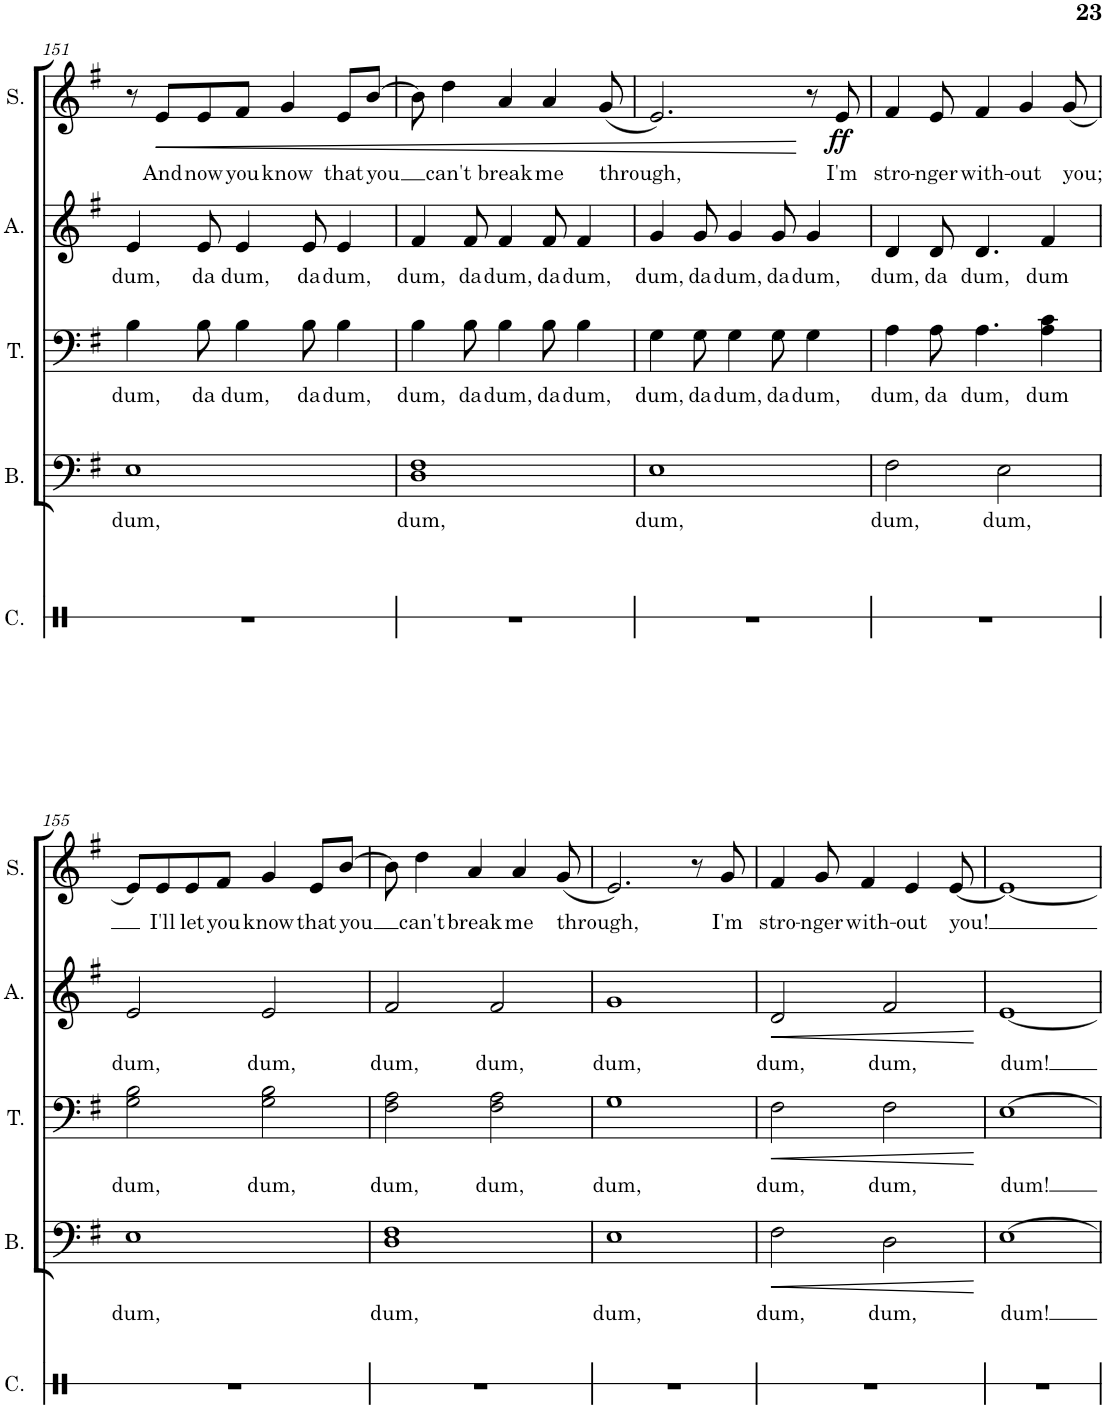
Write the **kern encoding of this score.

**kern	**kern	**text	**dynam	**kern	**text	**dynam	**kern	**text	**dynam	**kern	**text	**dynam
*part5	*part4	*part4	*part4	*part3	*part3	*part3	*part2	*part2	*part2	*part1	*part1	*part1
*staff5	*staff4	*staff4	*staff4	*staff3	*staff3	*staff3	*staff2	*staff2	*staff2	*staff1	*staff1	*staff1
*I"Claps	*I"Bass	*	*	*I"Tenor	*	*	*I"Alto	*	*	*I"Soprano	*	*
*I'C.	*I'B.	*	*	*I'T.	*	*	*I'A.	*	*	*I'S.	*	*
!!LO:PB:g=z
*clefX	*clefF4	*	*	*clefF4	*	*	*clefG2	*	*	*clefG2	*	*
*k[]	*k[f#]	*	*	*k[f#]	*	*	*k[f#]	*	*	*k[f#]	*	*
*M4/4	*M4/4	*	*	*M4/4	*	*	*M4/4	*	*	*M4/4	*	*
=151	=151	=151	=151	=151	=151	=151	=151	=151	=151	=151	=151	=151
!	!	!LO:LY:b	!	!	!LO:LY:b	!	!	!LO:LY:b	!	!	!	!
1r	1E	dum,	.	4B\	dum,	.	4e/	dum,	.	8r	.	.
!	!	!	!	!	!	!	!	!	!	!	!LO:LY:b	!LO:HP:b
.	.	.	.	.	.	.	.	.	.	8e/L	And	<
!	!	!	!	!	!LO:LY:b	!	!	!LO:LY:b	!	!	!LO:LY:b	!
.	.	.	.	8B\	da	.	8e/	da	.	8e/	now	.
!	!	!	!	!	!LO:LY:b	!	!	!LO:LY:b	!	!	!LO:LY:b	!
.	.	.	.	4B\	dum,	.	4e/	dum,	.	8f#/J	you	.
!	!	!	!	!	!	!	!	!	!	!	!LO:LY:b	!
.	.	.	.	.	.	.	.	.	.	4g/	know	.
!	!	!	!	!	!LO:LY:b	!	!	!LO:LY:b	!	!	!	!
.	.	.	.	8B\	da	.	8e/	da	.	.	.	.
!	!	!	!	!	!LO:LY:b	!	!	!LO:LY:b	!	!	!LO:LY:b	!
.	.	.	.	4B\	dum,	.	4e/	dum,	.	8e/L	that	.
!	!	!	!	!	!	!	!	!	!	!	!LO:LY:b	!
.	.	.	.	.	.	.	.	.	.	[8b/J	you	.
=152	=152	=152	=152	=152	=152	=152	=152	=152	=152	=152	=152	=152
!	!	!LO:LY:b	!	!	!LO:LY:b	!	!	!LO:LY:b	!	!	!	!
1r	1D 1F#	dum,	.	4B\	dum,	.	4f#/	dum,	.	8b\]	.	.
!	!	!	!	!	!	!	!	!	!	!	!LO:LY:b	!
.	.	.	.	.	.	.	.	.	.	4dd\	can't	.
!	!	!	!	!	!LO:LY:b	!	!	!LO:LY:b	!	!	!	!
.	.	.	.	8B\	da	.	8f#/	da	.	.	.	.
!	!	!	!	!	!LO:LY:b	!	!	!LO:LY:b	!	!	!LO:LY:b	!
.	.	.	.	4B\	dum,	.	4f#/	dum,	.	4a/	break	.
!	!	!	!	!	!LO:LY:b	!	!	!LO:LY:b	!	!	!LO:LY:b	!
.	.	.	.	8B\	da	.	8f#/	da	.	4a/	me	.
!	!	!	!	!	!LO:LY:b	!	!	!LO:LY:b	!	!	!	!
.	.	.	.	4B\	dum,	.	4f#/	dum,	.	.	.	.
!	!	!	!	!	!	!	!	!	!	!	!LO:LY:b	!
.	.	.	.	.	.	.	.	.	.	(8g/	through,	.
=153	=153	=153	=153	=153	=153	=153	=153	=153	=153	=153	=153	=153
!	!	!LO:LY:b	!	!	!LO:LY:b	!	!	!LO:LY:b	!	!	!	!
1r	1E	dum,	.	4G\	dum,	.	4g/	dum,	.	2.e/)	.	.
!	!	!	!	!	!LO:LY:b	!	!	!LO:LY:b	!	!	!	!
.	.	.	.	8G\	da	.	8g/	da	.	.	.	.
!	!	!	!	!	!LO:LY:b	!	!	!LO:LY:b	!	!	!	!
.	.	.	.	4G\	dum,	.	4g/	dum,	.	.	.	.
!	!	!	!	!	!LO:LY:b	!	!	!LO:LY:b	!	!	!	!
.	.	.	.	8G\	da	.	8g/	da	.	.	.	.
!	!	!	!	!	!LO:LY:b	!	!	!LO:LY:b	!	!	!	!
.	.	.	.	4G\	dum,	.	4g/	dum,	.	8r	.	[
!	!	!	!	!	!	!	!	!	!	!	!LO:LY:b	!LO:DY:b
.	.	.	.	.	.	.	.	.	.	8e/	I'm	ff
=154	=154	=154	=154	=154	=154	=154	=154	=154	=154	=154	=154	=154
!	!	!LO:LY:b	!	!	!LO:LY:b	!	!	!LO:LY:b	!	!	!LO:LY:b	!
1r	2F#\	dum,	.	4A\	dum,	.	4d/	dum,	.	4f#/	stro-	.
!	!	!	!	!	!LO:LY:b	!	!	!LO:LY:b	!	!	!LO:LY:b	!
.	.	.	.	8A\	da	.	8d/	da	.	8e/	-nger	.
!	!	!	!	!	!LO:LY:b	!	!	!LO:LY:b	!	!	!LO:LY:b	!
.	.	.	.	4.A\	dum,	.	4.d/	dum,	.	4f#/	with-	.
!	!	!LO:LY:b	!	!	!	!	!	!	!	!	!	!
.	2E\	dum,	.	.	.	.	.	.	.	.	.	.
!	!	!	!	!	!	!	!	!	!	!	!LO:LY:b	!
.	.	.	.	.	.	.	.	.	.	4g/	-out	.
!	!	!	!	!	!LO:LY:b	!	!	!LO:LY:b	!	!	!	!
.	.	.	.	4A\ 4c\	dum	.	4f#/	dum	.	.	.	.
!	!	!	!	!	!	!	!	!	!	!	!LO:LY:b	!
.	.	.	.	.	.	.	.	.	.	(8g/	you;	.
!!LO:LB:g=z
=155	=155	=155	=155	=155	=155	=155	=155	=155	=155	=155	=155	=155
!	!	!LO:LY:b	!	!	!LO:LY:b	!	!	!LO:LY:b	!	!	!	!
1r	1E	dum,	.	2G\ 2B\	dum,	.	2e/	dum,	.	8e/L)	.	.
!	!	!	!	!	!	!	!	!	!	!	!LO:LY:b	!
.	.	.	.	.	.	.	.	.	.	8e/	I'll	.
!	!	!	!	!	!	!	!	!	!	!	!LO:LY:b	!
.	.	.	.	.	.	.	.	.	.	8e/	let	.
!	!	!	!	!	!	!	!	!	!	!	!LO:LY:b	!
.	.	.	.	.	.	.	.	.	.	8f#/J	you	.
!	!	!	!	!	!LO:LY:b	!	!	!LO:LY:b	!	!	!LO:LY:b	!
.	.	.	.	2G\ 2B\	dum,	.	2e/	dum,	.	4g/	know	.
!	!	!	!	!	!	!	!	!	!	!	!LO:LY:b	!
.	.	.	.	.	.	.	.	.	.	8e/L	that	.
!	!	!	!	!	!	!	!	!	!	!	!LO:LY:b	!
.	.	.	.	.	.	.	.	.	.	[8b/J	you	.
=156	=156	=156	=156	=156	=156	=156	=156	=156	=156	=156	=156	=156
!	!	!LO:LY:b	!	!	!LO:LY:b	!	!	!LO:LY:b	!	!	!	!
1r	1D 1F#	dum,	.	2F#\ 2A\	dum,	.	2f#/	dum,	.	8b\]	.	.
!	!	!	!	!	!	!	!	!	!	!	!LO:LY:b	!
.	.	.	.	.	.	.	.	.	.	4dd\	can't	.
!	!	!	!	!	!	!	!	!	!	!	!LO:LY:b	!
.	.	.	.	.	.	.	.	.	.	4a/	break	.
!	!	!	!	!	!LO:LY:b	!	!	!LO:LY:b	!	!	!	!
.	.	.	.	2F#\ 2A\	dum,	.	2f#/	dum,	.	.	.	.
!	!	!	!	!	!	!	!	!	!	!	!LO:LY:b	!
.	.	.	.	.	.	.	.	.	.	4a/	me	.
!	!	!	!	!	!	!	!	!	!	!	!LO:LY:b	!
.	.	.	.	.	.	.	.	.	.	(8g/	through,	.
=157	=157	=157	=157	=157	=157	=157	=157	=157	=157	=157	=157	=157
!	!	!LO:LY:b	!	!	!LO:LY:b	!	!	!LO:LY:b	!	!	!	!
1r	1E	dum,	.	1G	dum,	.	1g	dum,	.	2.e/)	.	.
.	.	.	.	.	.	.	.	.	.	8r	.	.
!	!	!	!	!	!	!	!	!	!	!	!LO:LY:b	!
.	.	.	.	.	.	.	.	.	.	8g/	I'm	.
=158	=158	=158	=158	=158	=158	=158	=158	=158	=158	=158	=158	=158
!	!	!LO:LY:b	!LO:HP:b	!	!LO:LY:b	!LO:HP:b	!	!LO:LY:b	!LO:HP:b	!	!LO:LY:b	!
1r	2F#\	dum,	<	2F#\	dum,	<	2d/	dum,	<	4f#/	stro-	.
!	!	!	!	!	!	!	!	!	!	!	!LO:LY:b	!
.	.	.	.	.	.	.	.	.	.	8g/	-nger	.
!	!	!	!	!	!	!	!	!	!	!	!LO:LY:b	!
.	.	.	.	.	.	.	.	.	.	4f#/	with-	.
!	!	!LO:LY:b	!	!	!LO:LY:b	!	!	!LO:LY:b	!	!	!	!
.	2D\	dum,	.	2F#\	dum,	.	2f#/	dum,	.	.	.	.
!	!	!	!	!	!	!	!	!	!	!	!LO:LY:b	!
.	.	.	.	.	.	.	.	.	.	4e/	-out	.
!	!	!	!	!	!	!	!	!	!	!	!LO:LY:b	!
.	.	.	.	.	.	.	.	.	.	[8e/	you!	.
.	.	.	[	.	.	[	.	.	[	.	.	.
=159	=159	=159	=159	=159	=159	=159	=159	=159	=159	=159	=159	=159
!	!	!LO:LY:b	!	!	!LO:LY:b	!	!	!LO:LY:b	!	!	!	!
1r	[1E	dum!	.	[1E	dum!	.	[1e	dum!	.	1e_	.	.
=	=	=	=	=	=	=	=	=	=	=	=	=
*-	*-	*-	*-	*-	*-	*-	*-	*-	*-	*-	*-	*-
